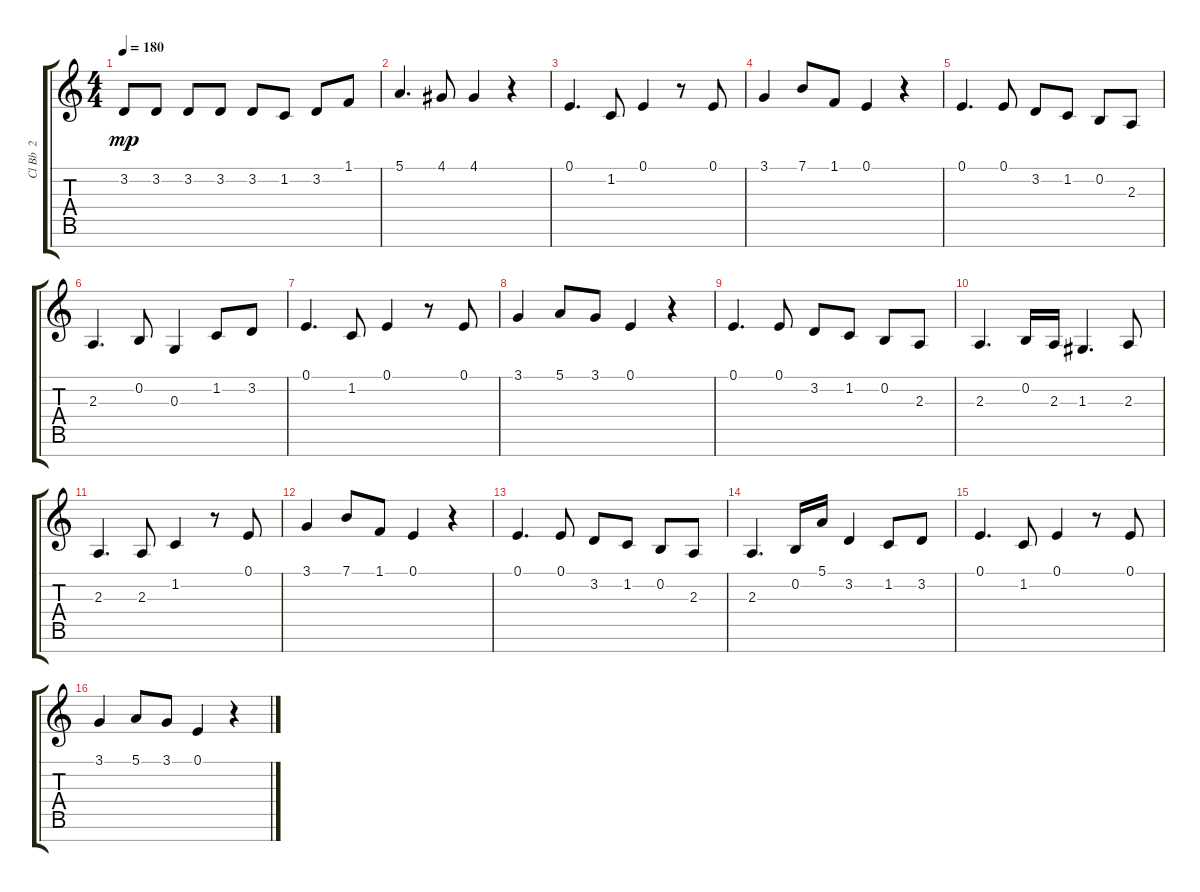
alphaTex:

\track ("Cl Bb  2" "Cl Bb  2") {instrument clarinet}
\staff {score tabs}
\tuning (E4 B3 G3 D3 A2 E2 B1) {hide}
\ts (4 4)
\tempo 180
\clef g2
\ks c
3.2{t}.8{dy mp} 3.2.8 3.2.8 3.2.8 3.2.8 1.2.8 3.2.8 1.1.8 |
5.1.4{d} 4.1.8 4.1.4 r.4 |
0.1.4{d} 1.2.8 0.1.4 r.8 0.1.8 |
3.1.4 7.1.8 1.1.8 0.1.4 r.4 |
0.1.4{d} 0.1.8 3.2.8 1.2.8 0.2.8 2.3.8 |
2.3.4{d} 0.2.8 0.3.4 1.2.8 3.2.8 |
0.1.4{d} 1.2.8 0.1.4 r.8 0.1.8 |
3.1.4 5.1.8 3.1.8 0.1.4 r.4 |
0.1.4{d} 0.1.8 3.2.8 1.2.8 0.2.8 2.3.8 |
2.3.4{d} 0.2.16 2.3.16 1.3.4{d} 2.3.8 |
2.3.4{d} 2.3.8 1.2.4 r.8 0.1.8 |
3.1.4 7.1.8 1.1.8 0.1.4 r.4 |
0.1.4{d} 0.1.8 3.2.8 1.2.8 0.2.8 2.3.8 |
2.3.4{d} 0.2.16 5.1.16 3.2.4 1.2.8 3.2.8 |
0.1.4{d} 1.2.8 0.1.4 r.8 0.1.8 |
3.1.4 5.1.8 3.1.8 0.1.4 r.4
